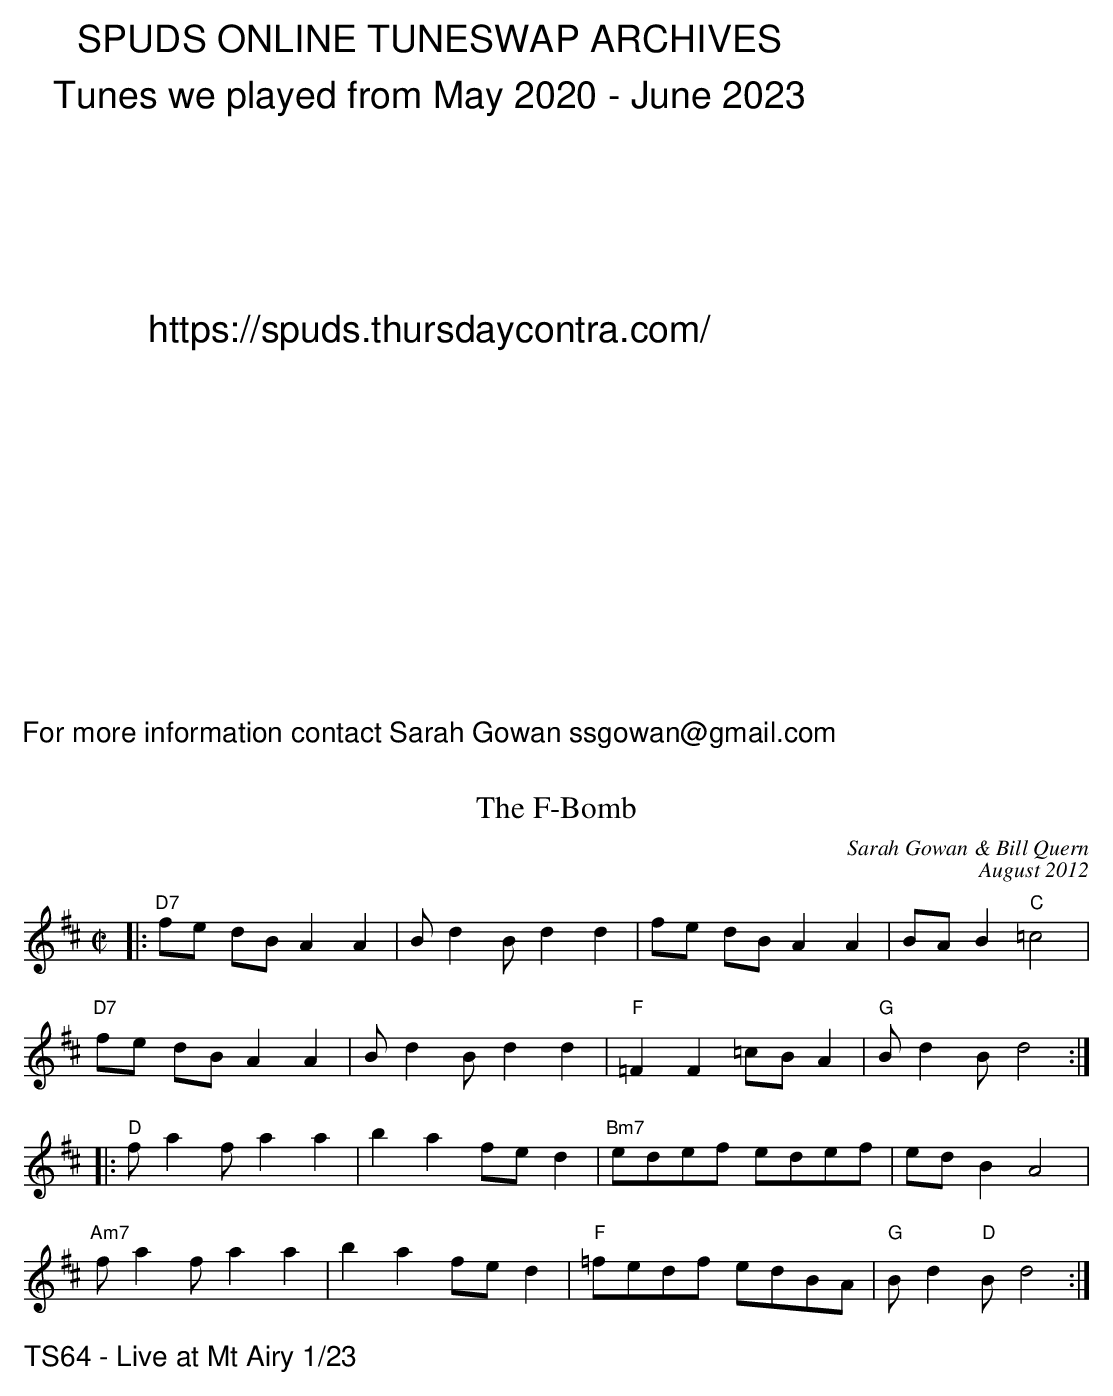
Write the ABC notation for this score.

X:1
T:F-Bomb, The
C:Sarah Gowan & Bill Quern
C:August 2012
M:C|
L:1/8
K:D
|:"D7"fe dB A2A2|Bd2 Bd2d2|fe dBA2A2|BAB2"C"=c4|
"D7"fe dB A2A2|Bd2 Bd2d2|"F"=F2F2=cBA2|"G"Bd2 Bd4:|
|:"D"fa2fa2a2|b2a2 fed2|"Bm7"edef edef|edB2 A4|
"Am7"fa2fa2a2|b2a2 fed2|"F"=fedf edBA|"G"Bd2 "D"Bd4:|
